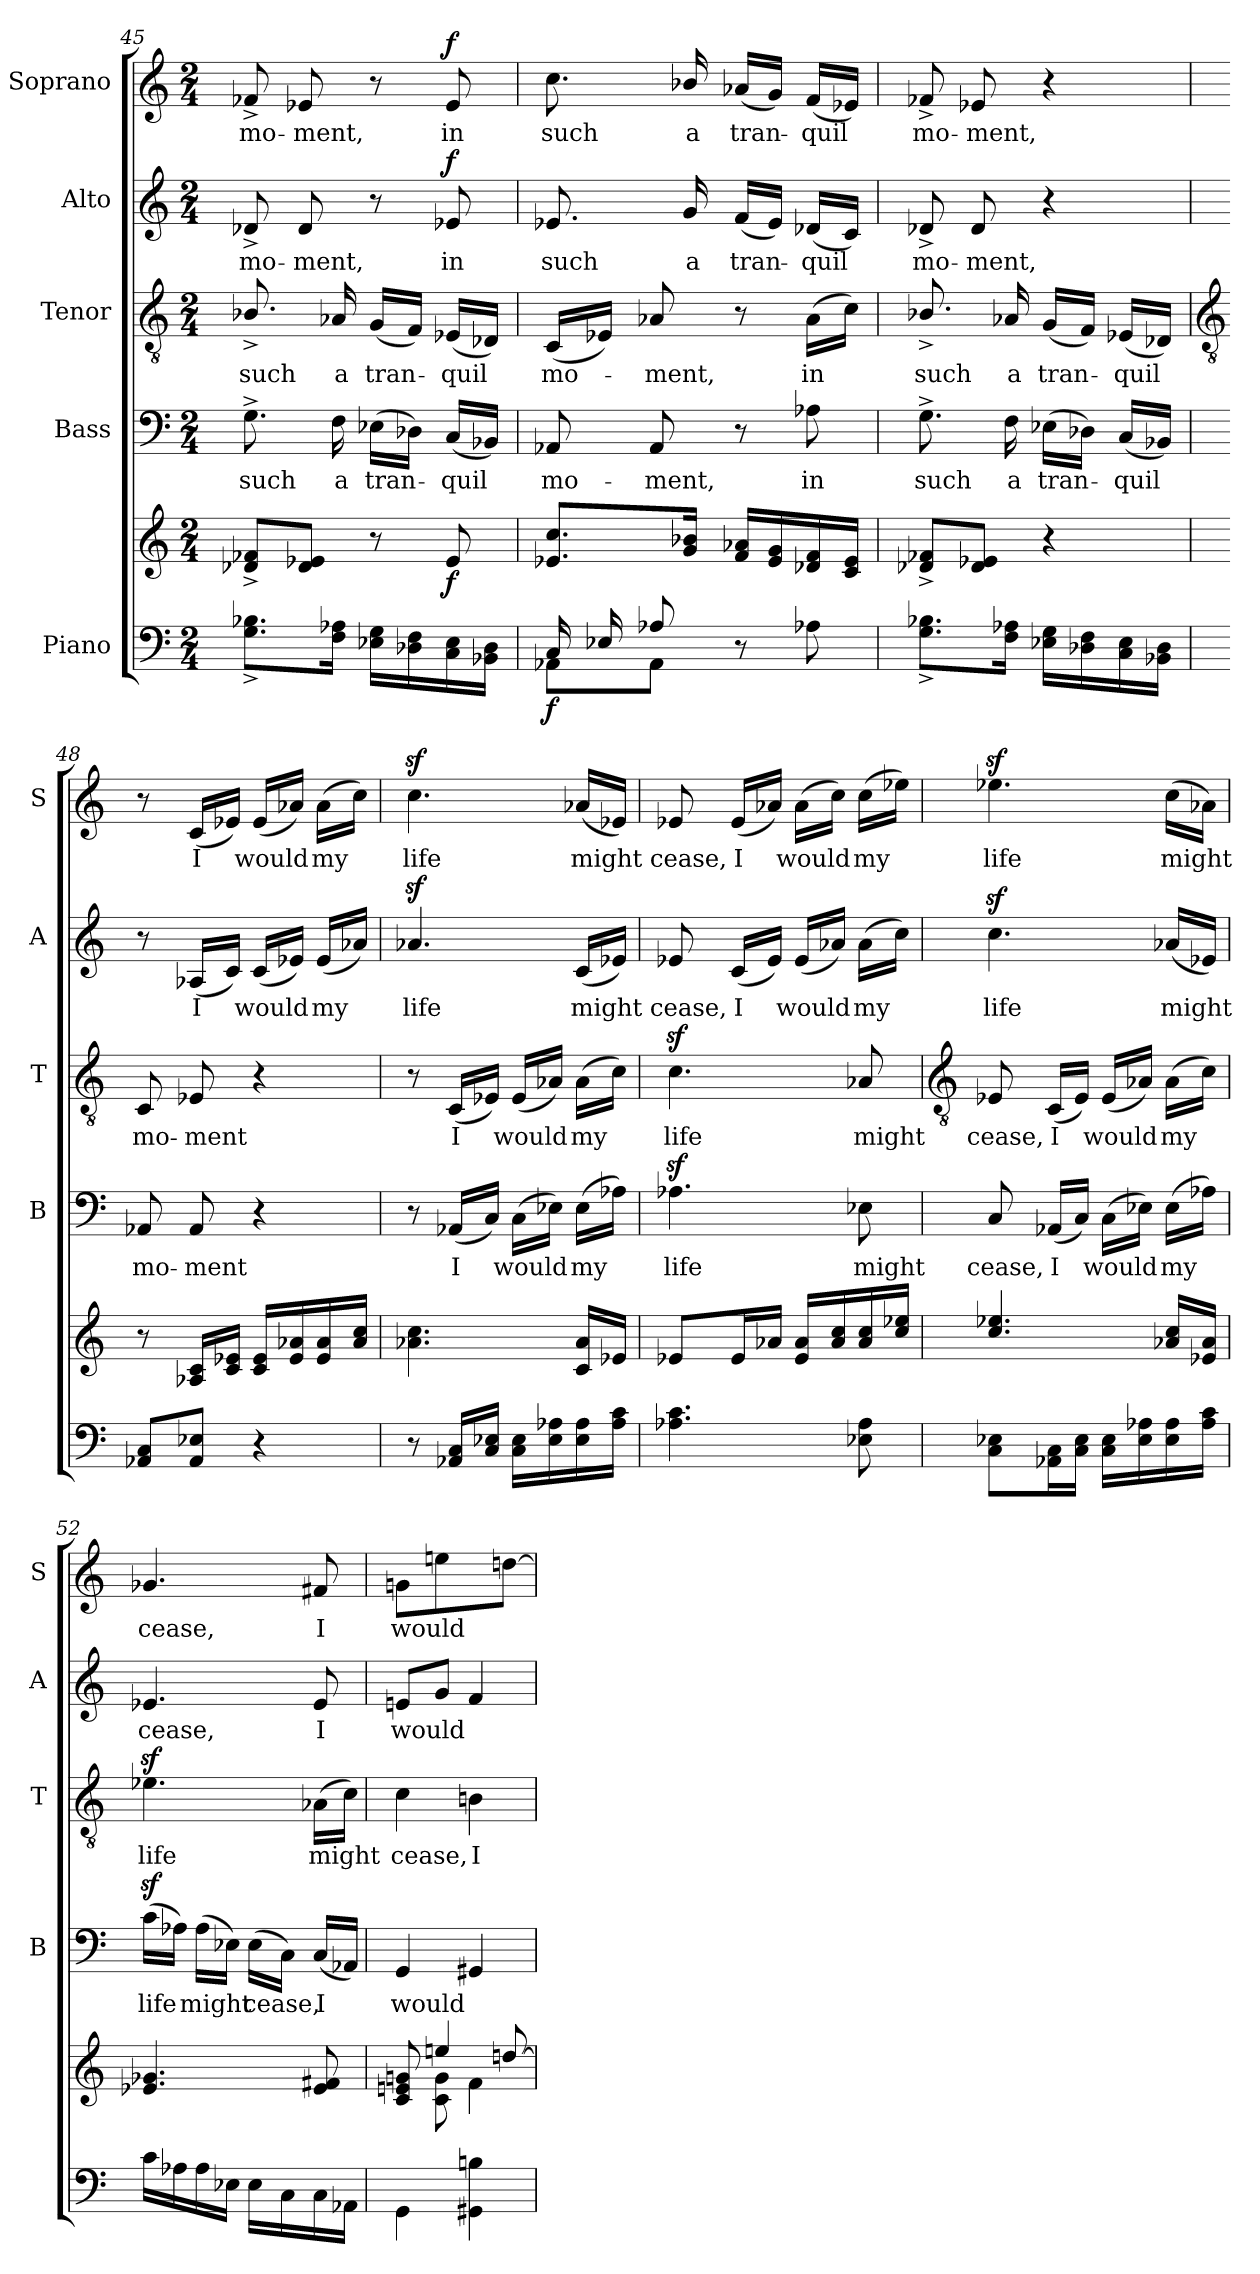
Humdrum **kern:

**kern	**kern	**dynam	**kern	**text	**kern	**text	**kern	**text	**dynam	**kern	**text	**dynam
*part5	*part5	*part5	*part4	*part4	*part3	*part3	*part2	*part2	*part2	*part1	*part1	*part1
*staff6	*staff5	*staff5/6	*staff4	*staff4	*staff3	*staff3	*staff2	*staff2	*staff2	*staff1	*staff1	*staff1
*I"Piano	*	*	*I"Bass	*	*I"Tenor	*	*I"Alto	*	*	*I"Soprano	*	*
*	*	*	*I'B	*	*I'T	*	*I'A	*	*	*I'S	*	*
!!LO:LB:g=z
*clefF4	*clefG2	*	*clefF4	*	*clefGv2	*	*clefG2	*	*	*clefG2	*	*
*k[]	*k[]	*	*k[]	*	*k[]	*	*k[]	*	*	*k[]	*	*
*C:	*C:	*	*C:	*	*C:	*	*C:	*	*	*C:	*	*
*M2/4	*M2/4	*	*M2/4	*	*M2/4	*	*M2/4	*	*	*M2/4	*	*
=45	=45	=45	=45	=45	=45	=45	=45	=45	=45	=45	=45	=45
!LO:N:vis=1	!	!	!	!LO:LY:b	!	!LO:LY:b	!	!LO:LY:b	!	!	!LO:LY:b	!
*^	*	*	*	*	*	*	*	*	*	*	*	*
2ryy	8.G\^ 8.B-X\^L	8d-X^ 8f-X^L	.	8.G^	such	8.B-X^/	such	8d-X^	mo-	.	8f-X^	mo-	.
!	!	!	!	!	!	!	!	!	!LO:LY:b	!	!	!LO:LY:b	!
.	.	8d- 8e-XJ	.	.	.	.	.	8d-	-ment,	.	8e-X	-ment,	.
!	!	!	!	!	!LO:LY:b	!	!LO:LY:b	!	!	!	!	!	!
.	16F\ 16A-X\J	.	.	16F	a	16A-X	a	.	.	.	.	.	.
!	!	!	!	!	!LO:LY:b	!	!LO:LY:b	!	!	!	!	!	!
.	16E-X\ 16G\LL	8r	.	(>16E-XLL	tran-	(<16GLL	tran-	8r	.	.	8r	.	.
.	16D-X\ 16F\	.	.	16D-XJJ)	.	16FJJ)	.	.	.	.	.	.	.
!	!	!	!LO:DY:b	!	!LO:LY:b	!	!LO:LY:b	!	!LO:LY:b	!LO:DY:b	!	!LO:LY:b	!LO:DY:b
.	16C\ 16E-\	8e-	f	(<16CLL	quil	(<16E-XLL	quil	8e-X	in	f	8e-	in	f
.	16BB-X\ 16D-\JJ	.	.	16BB-XJJ)	.	16D-XJJ)	.	.	.	.	.	.	.
=46	=46	=46	=46	=46	=46	=46	=46	=46	=46	=46	=46	=46	=46
!	!	!	!LO:DY:b=2	!	!LO:LY:b	!	!LO:LY:b	!	!LO:LY:b	!	!	!LO:LY:b	!
16C/LL	8AA-X\L	8.e-X 8.ccL	f	8AA-X	mo-	(<16CLL	mo-	8.e-X	such	.	8.cc	such	.
16E-X/	.	.	.	.	.	16E-XJJ)	.	.	.	.	.	.	.
!	!	!	!	!	!LO:LY:b	!	!LO:LY:b	!	!	!	!	!	!
8A-X/J	8AA-\J	.	.	8AA-	-ment,	8A-X	ment,	.	.	.	.	.	.
!	!	!	!	!	!	!	!	!	!LO:LY:b	!	!	!LO:LY:b	!
.	.	16g 16b-XJ	.	.	.	.	.	16g	a	.	16b-X/	a	.
!	!	!	!	!	!	!	!	!	!LO:LY:b	!	!	!LO:LY:b	!
4ryy	8r	16f 16a-XLL	.	8r	.	8r	.	(<16fLL	tran-	.	(<16a-XLL	tran-	.
.	.	16e- 16g	.	.	.	.	.	16e-JJ)	.	.	16gJJ)	.	.
!	!	!	!	!	!LO:LY:b	!	!LO:LY:b	!	!LO:LY:b	!	!	!LO:LY:b	!
.	8A-X\	16d-X 16f	.	8A-X	in	(>16A-LL	in	(<16d-XLL	quil	.	(<16fLL	quil	.
.	.	16c 16e-JJ	.	.	.	16cJJ)	.	16cJJ)	.	.	16e-XJJ)	.	.
=47	=47	=47	=47	=47	=47	=47	=47	=47	=47	=47	=47	=47	=47
!LO:N:vis=1	!	!	!	!	!LO:LY:b	!	!LO:LY:b	!	!LO:LY:b	!	!	!LO:LY:b	!
2ryy	8.G\^ 8.B-X\^L	8d-X^ 8f-X^L	.	8.G^	such	8.B-X^/	such	8d-X^	mo-	.	8f-X^	mo-	.
!	!	!	!	!	!	!	!	!	!LO:LY:b	!	!	!LO:LY:b	!
.	.	8d- 8e-XJ	.	.	.	.	.	8d-	-ment,	.	8e-X	-ment,	.
!	!	!	!	!	!LO:LY:b	!	!LO:LY:b	!	!	!	!	!	!
.	16F\ 16A-X\J	.	.	16F	a	16A-X	a	.	.	.	.	.	.
!	!	!	!	!	!LO:LY:b	!	!LO:LY:b	!	!	!	!	!	!
.	16E-X\ 16G\LL	4r	.	(>16E-XLL	tran-	(<16GLL	tran-	4r	.	.	4r	.	.
.	16D-X\ 16F\	.	.	16D-XJJ)	.	16FJJ)	.	.	.	.	.	.	.
!	!	!	!	!	!LO:LY:b	!	!LO:LY:b	!	!	!	!	!	!
.	16C\ 16E-\	.	.	(<16CLL	quil	(<16E-XLL	quil	.	.	.	.	.	.
.	16BB-X\ 16D-\JJ	.	.	16BB-XJJ)	.	16D-XJJ)	.	.	.	.	.	.	.
*v	*v	*	*	*	*	*	*	*	*	*	*	*	*
!!LO:LB:g=z
=48	=48	=48	=48	=48	=48	=48	=48	=48	=48	=48	=48	=48
*	*	*	*	*	*clefGv2	*	*	*	*	*	*	*
*^	*	*	*	*	*	*	*	*	*	*	*	*
!	!	!	!	!	!LO:LY:b	!	!LO:LY:b	!	!	!	!	!	!
*v	*v	*	*	*	*	*	*	*	*	*	*	*	*
8AA-X 8CL	8r	.	8AA-X	mo-	8C	mo-	8r	.	.	8r	.	.
!	!	!	!	!LO:LY:b	!	!LO:LY:b	!	!LO:LY:b	!	!	!LO:LY:b	!
8AA- 8E-XJ	16A-X 16cLL	.	8AA-	-ment	8E-X	-ment	(<16A-XLL	I	.	(<16cLL	I	.
.	16c 16e-XJJ	.	.	.	.	.	16cJJ)	.	.	16e-XJJ)	.	.
!	!	!	!	!	!	!	!	!LO:LY:b	!	!	!LO:LY:b	!
4r	16c 16e-LL	.	4r	.	4r	.	(<16cLL	would	.	(<16e-LL	would	.
.	16e- 16a-X	.	.	.	.	.	16e-XJJ)	.	.	16a-XJJ)	.	.
!	!	!	!	!	!	!	!	!LO:LY:b	!	!	!LO:LY:b	!
.	16e- 16a-	.	.	.	.	.	(<16e-LL	my	.	(>16a-LL	my	.
.	16a- 16ccJJ	.	.	.	.	.	16a-XJJ)	.	.	16ccJJ)	.	.
=49	=49	=49	=49	=49	=49	=49	=49	=49	=49	=49	=49	=49
!	!	!	!	!	!	!	!	!LO:LY:b	!	!	!LO:LY:b	!
8r	4.a-X 4.cc	.	8r	.	8r	.	4.a-Xz<	life	.	4.ccz<	life	.
!	!	!	!	!LO:LY:b	!	!LO:LY:b	!	!	!	!	!	!
16AA-X 16CLL	.	.	(<16AA-XLL	I	(<16CLL	I	.	.	.	.	.	.
16C 16E-XJJ	.	.	16CJJ)	.	16E-XJJ)	.	.	.	.	.	.	.
!	!	!	!	!LO:LY:b	!	!LO:LY:b	!	!	!	!	!	!
16C 16E-LL	.	.	(>16CLL	would	(<16E-LL	would	.	.	.	.	.	.
16E- 16A-X	.	.	16E-XJJ)	.	16A-XJJ)	.	.	.	.	.	.	.
!	!	!	!	!LO:LY:b	!	!LO:LY:b	!	!LO:LY:b	!	!	!LO:LY:b	!
16E- 16A-	16c 16a-LL	.	(>16E-LL	my	(>16A-LL	my	(<16cLL	might	.	(<16a-XLL	might	.
16A- 16cJJ	16e-XJJ	.	16A-XJJ)	.	16cJJ)	.	16e-XJJ)	.	.	16e-XJJ)	.	.
=50	=50	=50	=50	=50	=50	=50	=50	=50	=50	=50	=50	=50
!	!	!	!	!LO:LY:b	!	!LO:LY:b	!	!LO:LY:b	!	!	!LO:LY:b	!
4.A-X 4.c	8e-XL	.	4.A-Xz<	life	4.cz<	life	8e-X	cease,	.	8e-X	cease,	.
!	!	!	!	!	!	!	!	!LO:LY:b	!	!	!LO:LY:b	!
.	16e-L	.	.	.	.	.	(<16cLL	I	.	(<16e-LL	I	.
.	16a-XJJ	.	.	.	.	.	16e-JJ)	.	.	16a-XJJ)	.	.
!	!	!	!	!	!	!	!	!LO:LY:b	!	!	!LO:LY:b	!
.	16e- 16a-LL	.	.	.	.	.	(<16e-LL	would	.	(>16a-LL	would	.
.	16a- 16cc	.	.	.	.	.	16a-XJJ)	.	.	16ccJJ)	.	.
!	!	!	!	!LO:LY:b	!	!LO:LY:b	!	!LO:LY:b	!	!	!LO:LY:b	!
8E-X 8A-	16a- 16cc	.	8E-X	might	8A-X	might	(>16a-LL	my	.	(>16ccLL	my	.
.	16cc 16ee-XJJ	.	.	.	.	.	16ccJJ)	.	.	16ee-XJJ)	.	.
!!LO:LB:g=z
=51	=51	=51	=51	=51	=51	=51	=51	=51	=51	=51	=51	=51
*	*	*	*	*	*clefGv2	*	*	*	*	*	*	*
*^	*^	*	*	*	*	*	*	*	*	*	*	*
!	!	!	!LO:N:vis=1	!	!	!LO:LY:b	!	!LO:LY:b	!	!LO:LY:b	!	!	!LO:LY:b	!
4ryy	8C\ 8E-X\L	4.cc/ 4.ee-X/	2ryy	.	8C	cease,	8E-X	cease,	4.ccz<	life	.	4.ee-Xz<	life	.
!	!	!	!	!	!	!LO:LY:b	!	!LO:LY:b	!	!	!	!	!	!
.	16AA-X\ 16C\L	.	.	.	(<16AA-XLL	I	(<16CLL	I	.	.	.	.	.	.
.	16C\ 16E-\JJ	.	.	.	16CJJ)	.	16E-JJ)	.	.	.	.	.	.	.
!	!	!	!	!	!	!LO:LY:b	!	!LO:LY:b	!	!	!	!	!	!
16ryy	16C\ 16E-\LL	.	.	.	(>16CLL	would	(<16E-LL	would	.	.	.	.	.	.
8.ryy	16E-\ 16A-X\	.	.	.	16E-XJJ)	.	16A-XJJ)	.	.	.	.	.	.	.
!	!	!	!	!	!	!LO:LY:b	!	!LO:LY:b	!	!LO:LY:b	!	!	!LO:LY:b	!
.	16E-\ 16A-\	16a-X/ 16cc/LL	.	.	(>16E-LL	my	(>16A-LL	my	(<16a-XLL	might	.	(>16ccLL	might	.
.	16A-\ 16c\JJ	16e-X/ 16a-/JJ	.	.	16A-XJJ)	.	16cJJ)	.	16e-XJJ)	.	.	16a-XJJ)	.	.
=52	=52	=52	=52	=52	=52	=52	=52	=52	=52	=52	=52	=52	=52	=52
!LO:N:vis=1	!	!	!	!	!	!LO:LY:b	!	!LO:LY:b	!	!LO:LY:b	!	!	!LO:LY:b	!
2ryy	16c\LL	4.e-X/ 4.g-X/	2ryy	.	(>16cz<LL	life	4.e-Xz<	life	4.e-X	cease,	.	4.g-X	cease,	.
.	16A-X\	.	.	.	16A-XJJ)	.	.	.	.	.	.	.	.	.
!	!	!	!	!	!	!LO:LY:b	!	!	!	!	!	!	!	!
.	16A-\	.	.	.	(>16A-LL	might	.	.	.	.	.	.	.	.
.	16E-X\JJ	.	.	.	16E-XJJ)	.	.	.	.	.	.	.	.	.
!	!	!	!	!	!	!LO:LY:b	!	!	!	!	!	!	!	!
.	16E-\LL	.	.	.	(>16E-LL	cease,	.	.	.	.	.	.	.	.
.	16C\	.	.	.	16CJJ)	.	.	.	.	.	.	.	.	.
!	!	!	!	!	!	!LO:LY:b	!	!LO:LY:b	!	!LO:LY:b	!	!	!LO:LY:b	!
.	16C\	8e-/ 8f#X/	.	.	(<16CLL	I	(>16A-XLL	might	8e-	I	.	8f#X	I	.
.	16AA-X\JJ	.	.	.	16AA-XJJ)	.	16cJJ)	.	.	.	.	.	.	.
=53	=53	=53	=53	=53	=53	=53	=53	=53	=53	=53	=53	=53	=53	=53
!LO:N:vis=1	!	!	!	!	!	!LO:LY:b	!	!LO:LY:b	!	!LO:LY:b	!	!	!LO:LY:b	!
2ryy	4GG\	8c/ 8en/ 8gn/	8ryy	.	4GG	would	4c	cease,	8enL	would	.	8gnL	would	.
.	.	4een/	8c\ 8g\	.	.	.	.	.	8gJ	.	.	4een	.	.
!	!	!	!	!	!	!	!	!LO:LY:b	!	!	!	!	!	!
.	4GG#X\ 4Bn\	.	4f\	.	4GG#X	.	4Bn	I	4f	.	.	.	.	.
.	.	[8ddn/	.	.	.	.	.	.	.	.	.	[8ddnJ	.	.
*v	*v	*	*	*	*	*	*	*	*	*	*	*	*	*
*	*v	*v	*	*	*	*	*	*	*	*	*	*	*
=	=	=	=	=	=	=	=	=	=	=	=	=
*-	*-	*-	*-	*-	*-	*-	*-	*-	*-	*-	*-	*-
